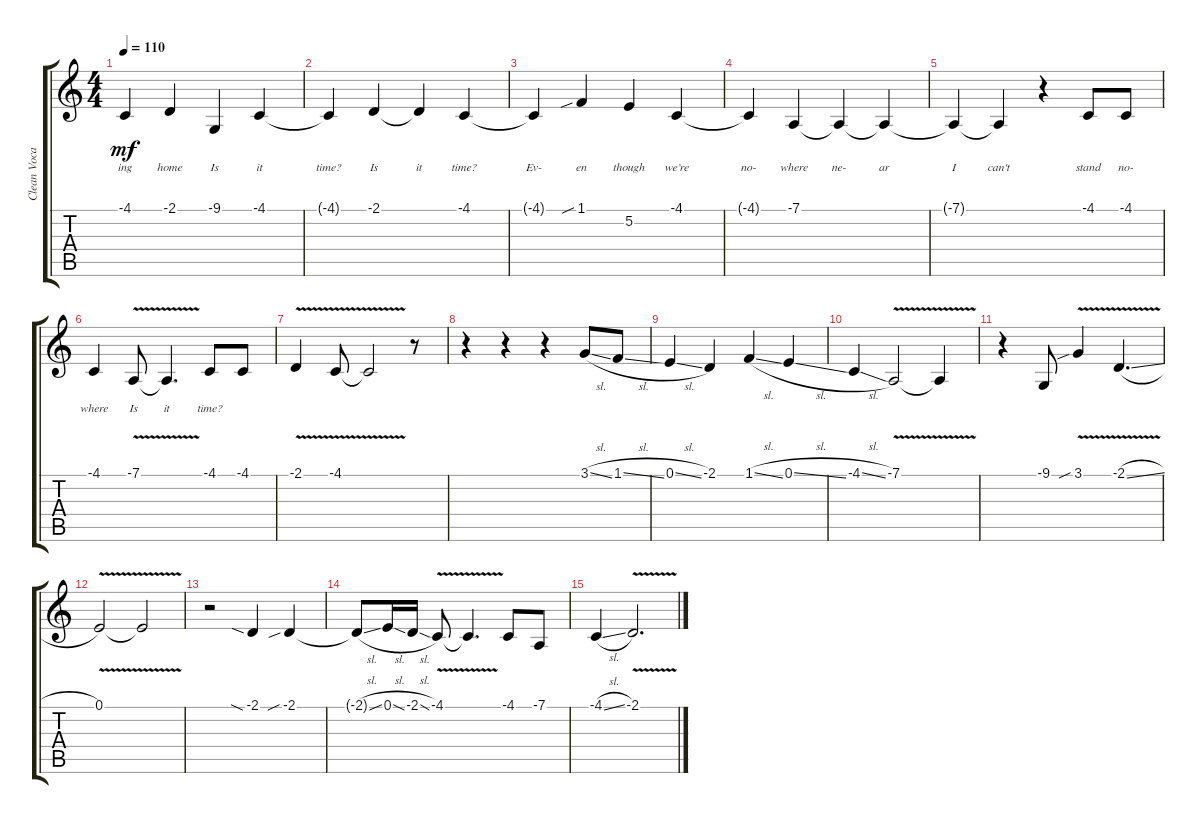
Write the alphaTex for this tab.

\track ("Clean Vocal (by JWP) (Staff 1)" "Clean Voca") {instrument lead7fifths}
\staff {score tabs}
\tuning (E4 B3 G3 D3 A2 E2) {hide}
\ts (4 4)
\tempo 110
\clef g2
\ks c
-4.1{t}.4{lyrics (0 "ing") lyrics (1 "") lyrics (2 "") lyrics (3 "") lyrics (4 "") dy mf} -2.1.4{lyrics (0 "home") lyrics (1 "") lyrics (2 "") lyrics (3 "") lyrics (4 "")} -9.1.4{lyrics (0 "Is") lyrics (1 "") lyrics (2 "") lyrics (3 "") lyrics (4 "")} -4.1.4{lyrics (0 "it") lyrics (1 "") lyrics (2 "") lyrics (3 "") lyrics (4 "")} |
-4.1{t}.4{lyrics (0 "time?") lyrics (1 "") lyrics (2 "") lyrics (3 "") lyrics (4 "")} -2.1.4{lyrics (0 "Is") lyrics (1 "") lyrics (2 "") lyrics (3 "") lyrics (4 "")} -2.1{t}.4{lyrics (0 "it") lyrics (1 "") lyrics (2 "") lyrics (3 "") lyrics (4 "")} -4.1.4{lyrics (0 "time?") lyrics (1 "") lyrics (2 "") lyrics (3 "") lyrics (4 "")} |
-4.1{t}.4{lyrics (0 "Ev-") lyrics (1 "") lyrics (2 "") lyrics (3 "") lyrics (4 "")} 1.1{sib}.4{lyrics (0 "en") lyrics (1 "") lyrics (2 "") lyrics (3 "") lyrics (4 "")} 5.2.4{lyrics (0 "though") lyrics (1 "") lyrics (2 "") lyrics (3 "") lyrics (4 "")} -4.1.4{lyrics (0 "we’re") lyrics (1 "") lyrics (2 "") lyrics (3 "") lyrics (4 "")} |
-4.1{t}.4{lyrics (0 "no-") lyrics (1 "") lyrics (2 "") lyrics (3 "") lyrics (4 "")} -7.1.4{lyrics (0 "where") lyrics (1 "") lyrics (2 "") lyrics (3 "") lyrics (4 "")} -7.1{t}.4{lyrics (0 "ne-") lyrics (1 "") lyrics (2 "") lyrics (3 "") lyrics (4 "")} -7.1{t}.4{lyrics (0 "ar") lyrics (1 "") lyrics (2 "") lyrics (3 "") lyrics (4 "")} |
-7.1{t}.4{lyrics (0 "I") lyrics (1 "") lyrics (2 "") lyrics (3 "") lyrics (4 "")} -7.1{t}.4{lyrics (0 "can't") lyrics (1 "") lyrics (2 "") lyrics (3 "") lyrics (4 "")} r.4 -4.1.8{lyrics (0 "stand") lyrics (1 "") lyrics (2 "") lyrics (3 "") lyrics (4 "")} -4.1.8{lyrics (0 "no-") lyrics (1 "") lyrics (2 "") lyrics (3 "") lyrics (4 "")} |
-4.1.4{lyrics (0 "where") lyrics (1 "") lyrics (2 "") lyrics (3 "") lyrics (4 "")} -7.1{v}.8{lyrics (0 "Is") lyrics (1 "") lyrics (2 "") lyrics (3 "") lyrics (4 "")} -7.1{v t}.4{d lyrics (0 "it") lyrics (1 "") lyrics (2 "") lyrics (3 "") lyrics (4 "")} -4.1.8{lyrics (0 "time?") lyrics (1 "") lyrics (2 "") lyrics (3 "") lyrics (4 "")} -4.1.8 |
-2.1{v}.4 -4.1{v}.8 -4.1{v t}.2 r.8 |
r.4 r.4 r.4 3.1{sl}.8 1.1{sl}.8 |
0.1{sl}.4 -2.1.4 1.1{sl}.4 0.1{sl}.4 |
-4.1{sl}.4 -7.1{v}.2 -7.1{v t}.4 |
r.4 -9.1.8 3.1{v sib}.4 -2.1{v sl}.4{d} |
0.1{v}.2 0.1{v t}.2 |
r.2 -2.1{sia}.4 -2.1{sib}.4 |
-2.1{sl t}.8 0.1{sl}.16 -2.1{sl}.16 -4.1{v}.8 -4.1{v t}.4{d} -4.1.8 -7.1.8 |
-4.1{sl}.4 -2.1{v}.2{d}
